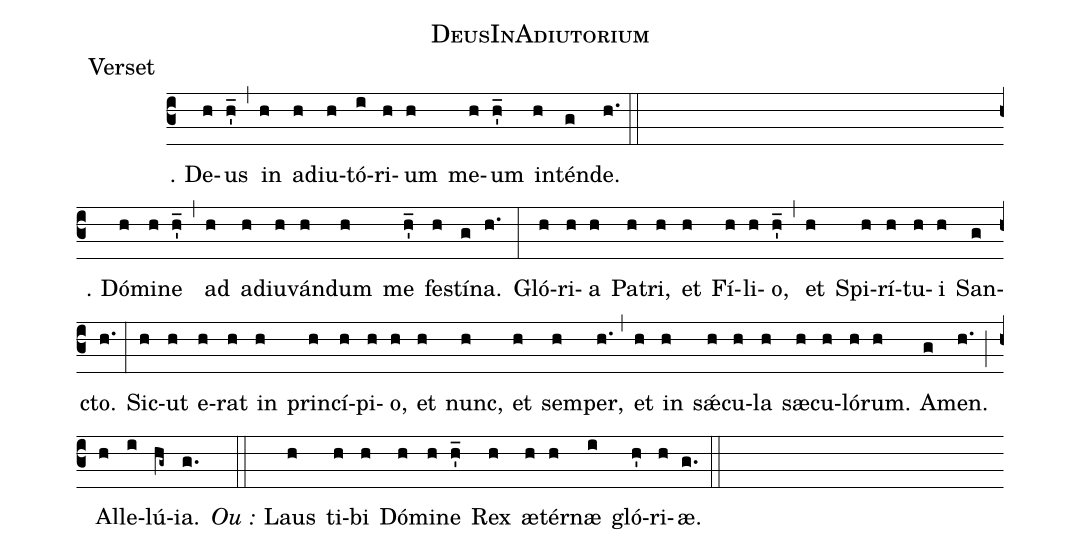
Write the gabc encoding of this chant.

name:DeusInAdiutorium;
office-part:Verset;
%%
(c3) ℣. D{e}(h)us(h'_) (,)
in(h) ad(h)iu(h)tó(i)ri(h)um(h) me(h)um(h'_) in(h)tén(g)de.(h.) (::)
(Z)

℟. D{ó}(h)mi(h)ne(h'_) (,)
ad(h) ad(h)iu(h)ván(h)dum(h) me(h'_) fe(h)stí(g)na.(h.) (:)
Gló(h)ri(h)a(h) Pa(h)tri,(h) et(h) Fí(h)li(h)o,(h'_) (,)
et(h) Spi(h)rí(h)tu(h)i(h) San(g)cto.(h.) (:)
Sic(h)ut(h) e(h)rat(h) in(h) prin(h)cí(h)pi(h)o,(h) et(h) nunc,(h) et(h) sem(h)per,(h.) (,)
et(h) in(h) sǽ(h)cu(h)la(h) sæ(h)cu(h)ló(h)rum.(h) A(g)men.(h.) (;)
Al(h)le(i)lú(hg~)ia.(g.) (::)
<i>Ou :</i> L{au}s(h) ti(h)bi(h) Dó(h)mi(h)ne(h'_) Rex(h) æ(h)tér(h)næ(i) gló(h')ri(h)æ.(g.) (::)
